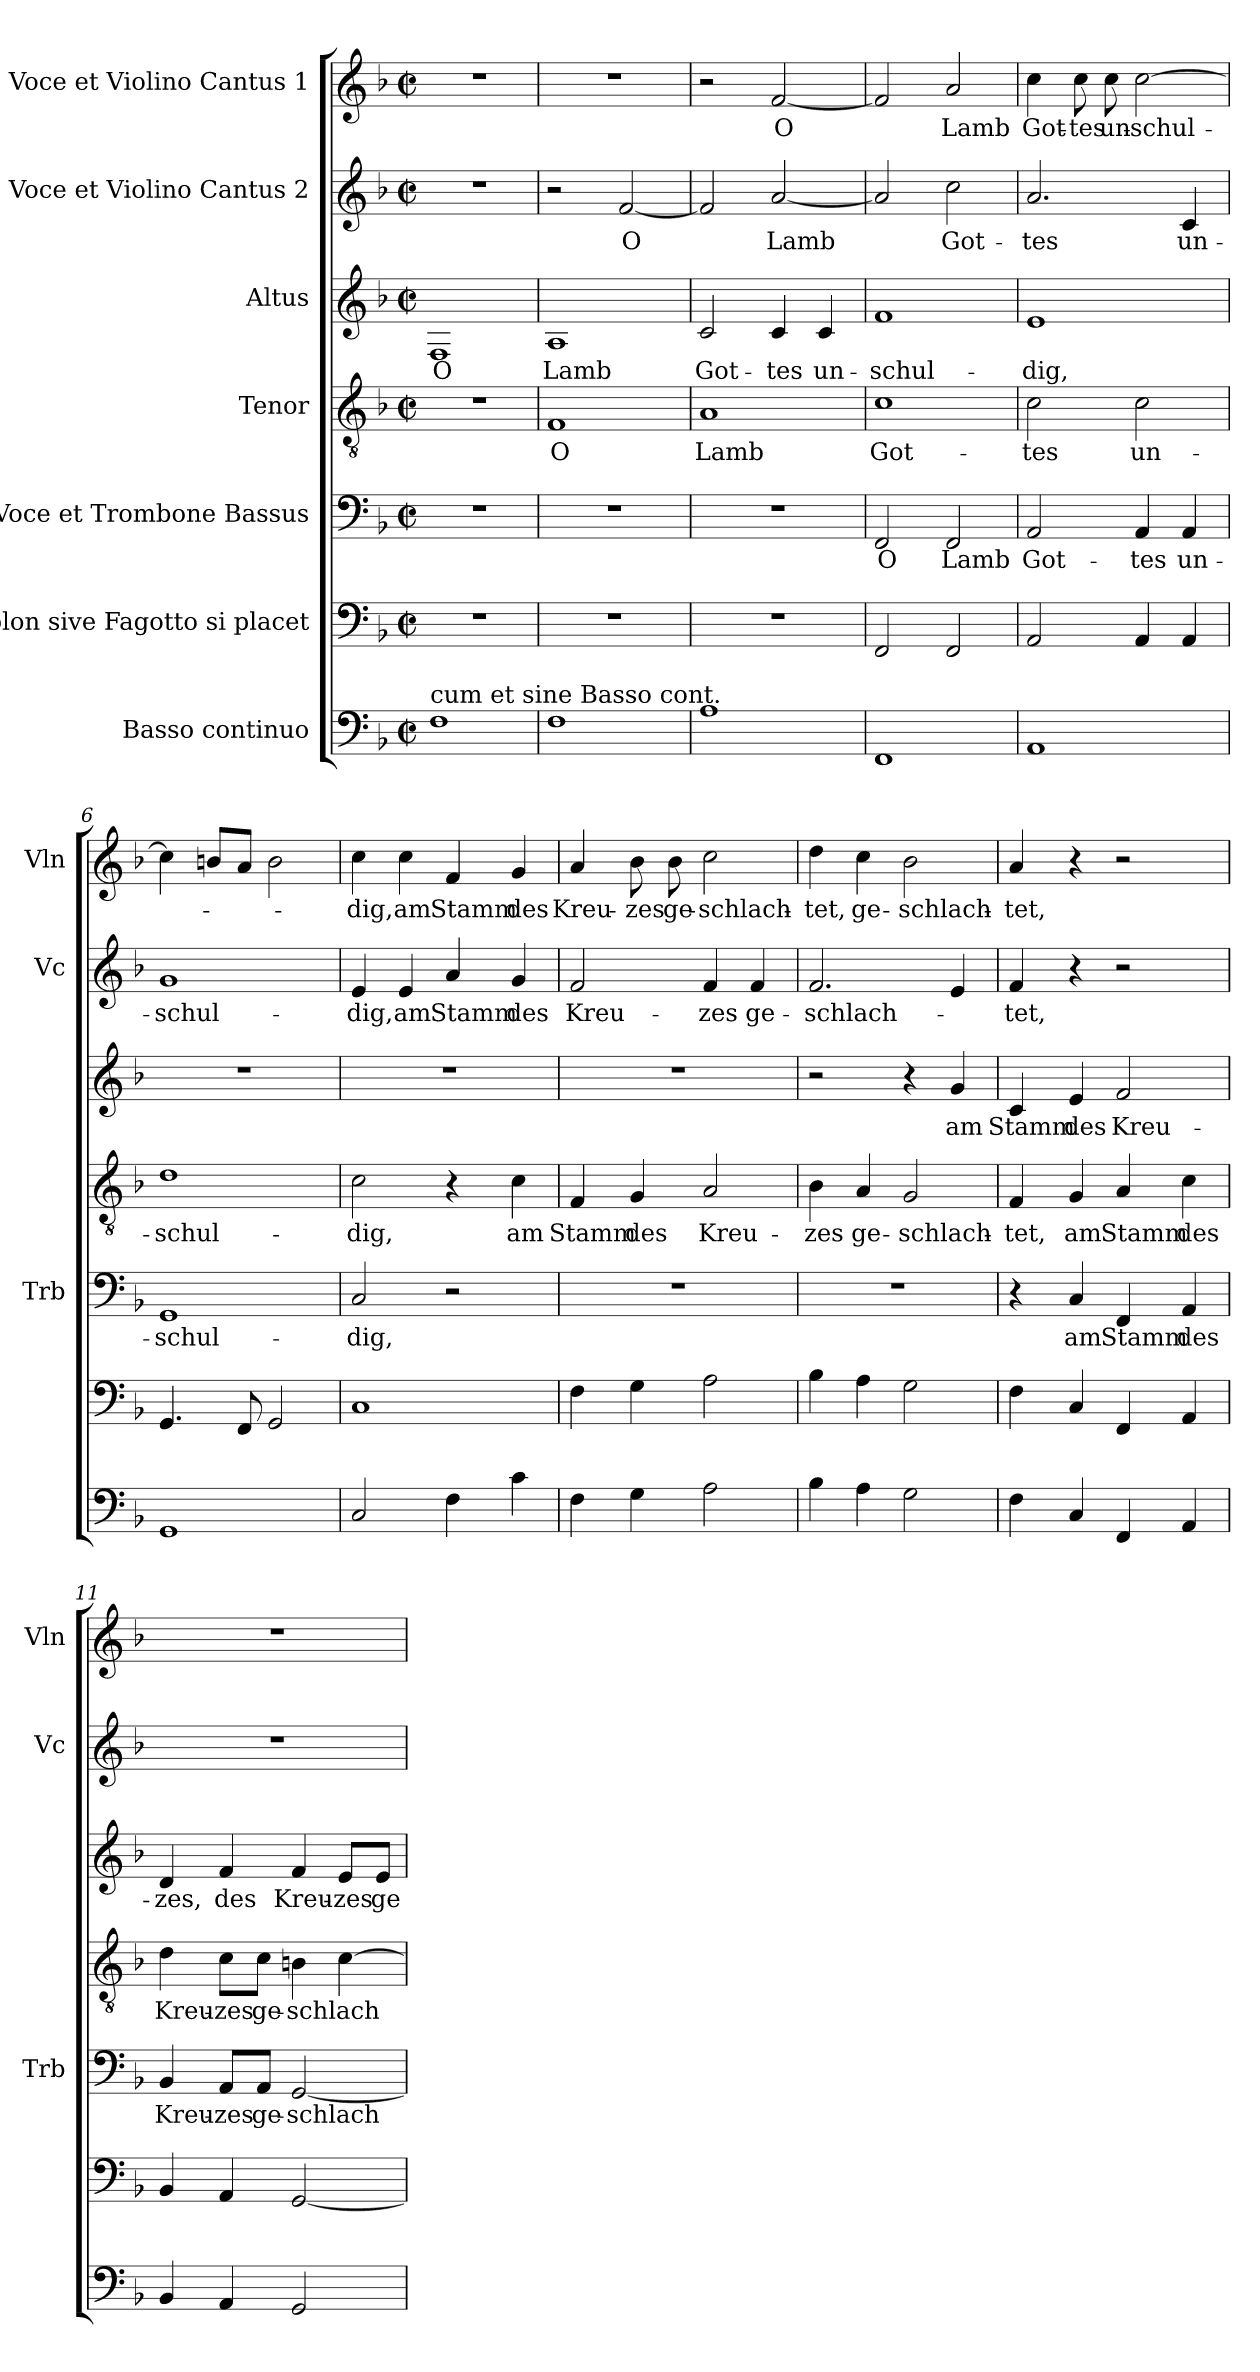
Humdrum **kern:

**kern	**kern	**kern	**text	**kern	**text	**kern	**text	**kern	**text	**kern	**text
*part7	*part6	*part5	*part5	*part4	*part4	*part3	*part3	*part2	*part2	*part1	*part1
*staff7	*staff6	*staff5	*staff5	*staff4	*staff4	*staff3	*staff3	*staff2	*staff2	*staff1	*staff1
*I"Basso continuo	*I"Violon sive Fagotto si placet	*I"Voce et Trombone Bassus	*	*I"Tenor	*	*I"Altus	*	*I"Voce et Violino Cantus 2	*	*I"Voce et Violino Cantus 1	*
*	*	*I'Trb	*	*	*	*	*	*I'Vc	*	*I'Vln	*
*clefF4	*clefF4	*clefF4	*	*clefGv2	*	*clefG2	*	*clefG2	*	*clefG2	*
*k[b-]	*k[b-]	*k[b-]	*	*k[b-]	*	*k[b-]	*	*k[b-]	*	*k[b-]	*
*M2/2	*M2/2	*M2/2	*	*M2/2	*	*M2/2	*	*M2/2	*	*M2/2	*
*met(c|)	*met(c|)	*met(c|)	*	*met(c|)	*	*met(c|)	*	*met(c|)	*	*met(c|)	*
=1	=1	=1	=1	=1	=1	=1	=1	=1	=1	=1	=1
!LO:TX:a:t=cum et sine Basso cont.	!	!	!	!	!	!	!	!	!	!	!
!	!	!	!	!	!	!	!LO:LY:b	!	!	!	!
1F	1r	1r	.	1r	.	1F	O	1r	.	1r	.
=2	=2	=2	=2	=2	=2	=2	=2	=2	=2	=2	=2
!	!	!	!	!	!LO:LY:b	!	!LO:LY:b	!	!	!	!
1F	1r	1r	.	1F	O	1A	Lamb	2r	.	1r	.
!	!	!	!	!	!	!	!	!	!LO:LY:b	!	!
.	.	.	.	.	.	.	.	[2f/	O	.	.
=3	=3	=3	=3	=3	=3	=3	=3	=3	=3	=3	=3
!	!	!	!	!	!LO:LY:b	!	!LO:LY:b	!	!	!	!
1A	1r	1r	.	1A	Lamb	2c/	Got-	2f/]	.	2r	.
!	!	!	!	!	!	!	!LO:LY:b	!	!LO:LY:b	!	!LO:LY:b
.	.	.	.	.	.	4c/	-tes	[2a/	Lamb	[2f/	O
!	!	!	!	!	!	!	!LO:LY:b	!	!	!	!
.	.	.	.	.	.	4c/	un-	.	.	.	.
=4	=4	=4	=4	=4	=4	=4	=4	=4	=4	=4	=4
!	!	!	!LO:LY:b	!	!LO:LY:b	!	!LO:LY:b	!	!	!	!
1FF	2FF/	2FF/	O	1c	Got-	1f	-schul-	2a/]	.	2f/]	.
!	!	!	!LO:LY:b	!	!	!	!	!	!LO:LY:b	!	!LO:LY:b
.	2FF/	2FF/	Lamb	.	.	.	.	2cc\	Got-	2a/	Lamb
=5	=5	=5	=5	=5	=5	=5	=5	=5	=5	=5	=5
!	!	!	!LO:LY:b	!	!LO:LY:b	!	!LO:LY:b	!	!LO:LY:b	!	!LO:LY:b
1AA	2AA/	2AA/	Got-	2c\	-tes	1e	-dig,	2.a/	-tes	4cc\	Got-
!	!	!	!	!	!	!	!	!	!	!	!LO:LY:b
.	.	.	.	.	.	.	.	.	.	8cc\	-tes
!	!	!	!	!	!	!	!	!	!	!	!LO:LY:b
.	.	.	.	.	.	.	.	.	.	8cc\	un-
!	!	!	!LO:LY:b	!	!LO:LY:b	!	!	!	!	!	!LO:LY:b
.	4AA/	4AA/	-tes	2c\	un-	.	.	.	.	[2cc\	-schul-
!	!	!	!LO:LY:b	!	!	!	!	!	!LO:LY:b	!	!
.	4AA/	4AA/	un-	.	.	.	.	4c/	un-	.	.
!!LO:LB:g=z
=6	=6	=6	=6	=6	=6	=6	=6	=6	=6	=6	=6
!	!	!	!LO:LY:b	!	!LO:LY:b	!	!	!	!LO:LY:b	!	!
1GG	4.GG/	1GG	-schul-	1d	-schul-	1r	.	1g	-schul-	4cc\]	.
.	.	.	.	.	.	.	.	.	.	8bn/L	.
.	8FF/	.	.	.	.	.	.	.	.	8a/J	.
.	2GG/	.	.	.	.	.	.	.	.	2b\	.
=7	=7	=7	=7	=7	=7	=7	=7	=7	=7	=7	=7
!	!	!	!LO:LY:b	!	!LO:LY:b	!	!	!	!LO:LY:b	!	!LO:LY:b
2C/	1C	2C/	-dig,	2c\	-dig,	1r	.	4e/	-dig,	4cc\	-dig,
!	!	!	!	!	!	!	!	!	!LO:LY:b	!	!LO:LY:b
.	.	.	.	.	.	.	.	4e/	am	4cc\	am
!	!	!	!	!	!	!	!	!	!LO:LY:b	!	!LO:LY:b
4F\	.	2r	.	4r	.	.	.	4a/	Stamm	4f/	Stamm
!	!	!	!	!	!LO:LY:b	!	!	!	!LO:LY:b	!	!LO:LY:b
4c\	.	.	.	4c\	am	.	.	4g/	des	4g/	des
=8	=8	=8	=8	=8	=8	=8	=8	=8	=8	=8	=8
!	!	!	!	!	!LO:LY:b	!	!	!	!LO:LY:b	!	!LO:LY:b
4F\	4F\	1r	.	4F/	Stamm	1r	.	2f/	Kreu-	4a/	Kreu-
!	!	!	!	!	!LO:LY:b	!	!	!	!	!	!LO:LY:b
4G\	4G\	.	.	4G/	des	.	.	.	.	8b-\	-zes
!	!	!	!	!	!	!	!	!	!	!	!LO:LY:b
.	.	.	.	.	.	.	.	.	.	8b-\	ge-
!	!	!	!	!	!LO:LY:b	!	!	!	!LO:LY:b	!	!LO:LY:b
2A\	2A\	.	.	2A/	Kreu-	.	.	4f/	-zes	2cc\	-schlach-
!	!	!	!	!	!	!	!	!	!LO:LY:b	!	!
.	.	.	.	.	.	.	.	4f/	ge-	.	.
=9	=9	=9	=9	=9	=9	=9	=9	=9	=9	=9	=9
!	!	!	!	!	!LO:LY:b	!	!	!	!LO:LY:b	!	!LO:LY:b
4B-\	4B-\	1r	.	4B-\	-zes	2r	.	2.f/	-schlach-	4dd\	-tet,
!	!	!	!	!	!LO:LY:b	!	!	!	!	!	!LO:LY:b
4A\	4A\	.	.	4A/	ge-	.	.	.	.	4cc\	ge-
!	!	!	!	!	!LO:LY:b	!	!	!	!	!	!LO:LY:b
2G\	2G\	.	.	2G/	-schlach-	4r	.	.	.	2b-\	-schlach-
!	!	!	!	!	!	!	!LO:LY:b	!	!	!	!
.	.	.	.	.	.	4g/	am	4e/	.	.	.
!!LO:PB:g=z
=10	=10	=10	=10	=10	=10	=10	=10	=10	=10	=10	=10
!	!	!	!	!	!LO:LY:b	!	!LO:LY:b	!	!LO:LY:b	!	!LO:LY:b
4F\	4F\	4r	.	4F/	-tet,	4c/	Stamm	4f/	-tet,	4a/	-tet,
!	!	!	!LO:LY:b	!	!LO:LY:b	!	!LO:LY:b	!	!	!	!
4C/	4C/	4C/	am	4G/	am	4e/	des	4r	.	4r	.
!	!	!	!LO:LY:b	!	!LO:LY:b	!	!LO:LY:b	!	!	!	!
4FF/	4FF/	4FF/	Stamm	4A/	Stamm	2f/	Kreu-	2r	.	2r	.
!	!	!	!LO:LY:b	!	!LO:LY:b	!	!	!	!	!	!
4AA/	4AA/	4AA/	des	4c\	des	.	.	.	.	.	.
=11	=11	=11	=11	=11	=11	=11	=11	=11	=11	=11	=11
!	!	!	!LO:LY:b	!	!LO:LY:b	!	!LO:LY:b	!	!	!	!
4BB-/	4BB-/	4BB-/	Kreu-	4d\	Kreu-	4d/	-zes,	1r	.	1r	.
!	!	!	!LO:LY:b	!	!LO:LY:b	!	!LO:LY:b	!	!	!	!
4AA/	4AA/	8AA/L	-zes	8c\L	-zes	4f/	des	.	.	.	.
!	!	!	!LO:LY:b	!	!LO:LY:b	!	!	!	!	!	!
.	.	8AA/J	ge-	8c\J	ge-	.	.	.	.	.	.
!	!	!	!LO:LY:b	!	!LO:LY:b	!	!LO:LY:b	!	!	!	!
2GG/	[2GG/	[2GG/	-schlach-	4Bn\	-schlach-	4f/	Kreu-	.	.	.	.
!	!	!	!	!	!	!	!LO:LY:b	!	!	!	!
.	.	.	.	[4c\	.	8e/L	-zes	.	.	.	.
!	!	!	!	!	!	!	!LO:LY:b	!	!	!	!
.	.	.	.	.	.	8e/J	ge-	.	.	.	.
=	=	=	=	=	=	=	=	=	=	=	=
*-	*-	*-	*-	*-	*-	*-	*-	*-	*-	*-	*-
